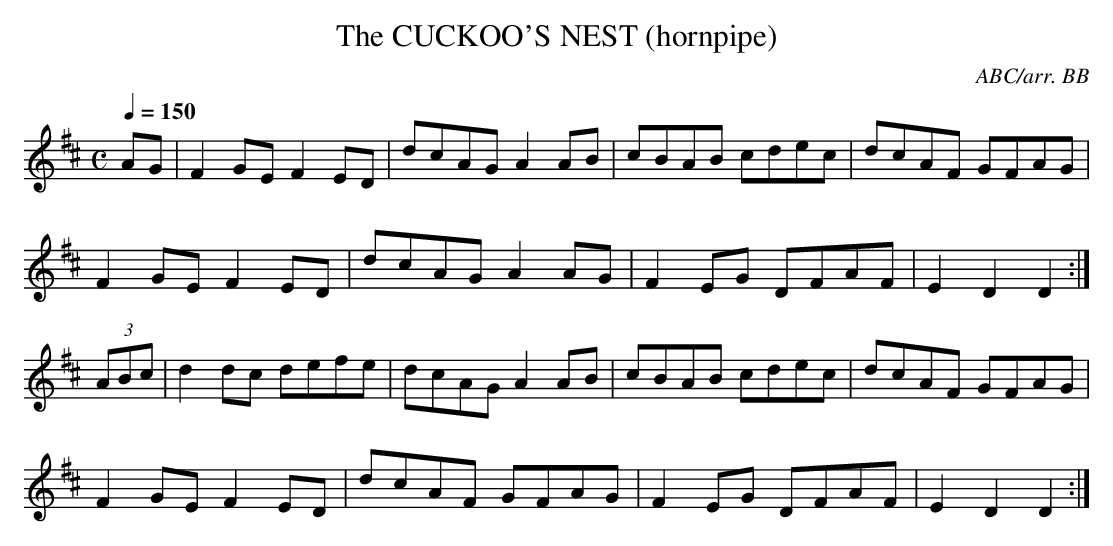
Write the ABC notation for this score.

X:1
T:CUCKOO'S NEST (hornpipe), The
C:ABC/arr. BB
Q:1/4=150
L:1/8
M:C
K:D
AG|F2 GE F2 ED|dcAG A2AB| cBAB cdec|dcAF GFAG|
F2 GE F2ED|dcAG A2AG|F2 EG DFAF|E2D2D2 :|
(3ABc|d2dc defe|dcAG A2AB| cBAB cdec|dcAF GFAG|
F2 GE F2ED|dcAF GFAG|F2 EG DFAF|E2D2D2 :|
